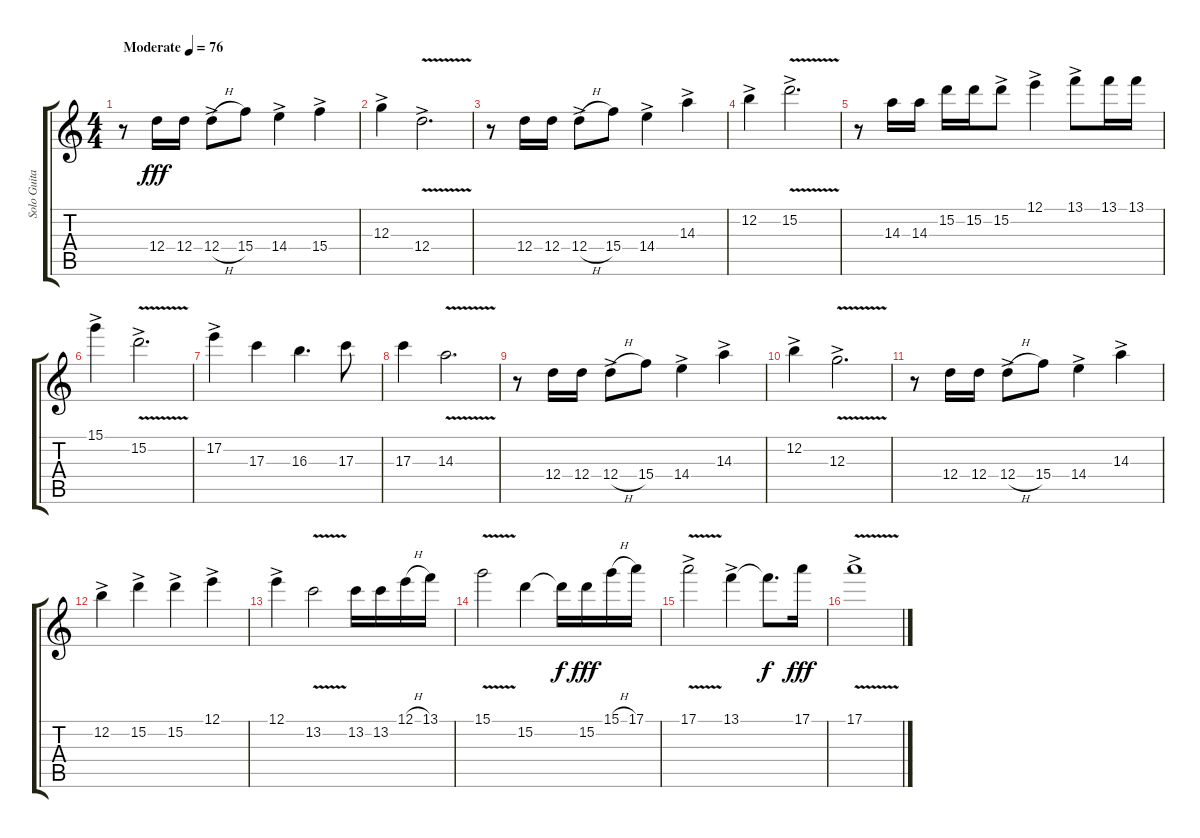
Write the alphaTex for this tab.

\track ("Solo Guitar" "Solo Guita") {instrument distortionguitar}
\staff {score tabs}
\tuning (E4 B3 G3 D3 A2 E2) {hide}
\ts (4 4)
\tempo (76 "Moderate")
\clef g2
\ks c
r.8{dy fff instrument distortionguitar} 12.4.16 12.4.16 12.4{h ac}.8 15.4.8 14.4{ac}.4 15.4{ac}.4 |
12.3{ac}.4 12.4{v ac}.2{d} |
r.8 12.4.16 12.4.16 12.4{h ac}.8 15.4.8 14.4{ac}.4 14.3{ac}.4 |
12.2{ac}.4 15.2{v ac}.2{d} |
r.8 14.3.16 14.3.16 15.2.16 15.2.16 15.2{ac}.8 12.1{ac}.4 13.1{ac}.8 13.1.16 13.1.16 |
15.1{ac}.4 15.2{v ac}.2{d} |
17.2{ac}.4 17.3.4 16.3.4{d} 17.3.8 |
17.3.4 14.3{v}.2{d} |
r.8 12.4.16 12.4.16 12.4{h ac}.8 15.4.8 14.4{ac}.4 14.3{ac}.4 |
12.2{ac}.4 12.3{v ac}.2{d} |
r.8 12.4.16 12.4.16 12.4{h ac}.8 15.4.8 14.4{ac}.4 14.3{ac}.4 |
12.2{ac}.4 15.2{ac}.4 15.2{ac}.4 12.1{ac}.4 |
12.1{ac}.4 13.2{v}.2 13.2.16 13.2.16 12.1{h}.16 13.1.16 |
15.1{v}.2 15.2.4 15.2{t}.16{dy f} 15.2.16{dy fff} 15.1{h}.16 17.1.16 |
17.1{v ac}.2 13.1{ac}.4 13.1{t}.8{d dy f} 17.1.16{dy fff} |
17.1{v ac}.1
